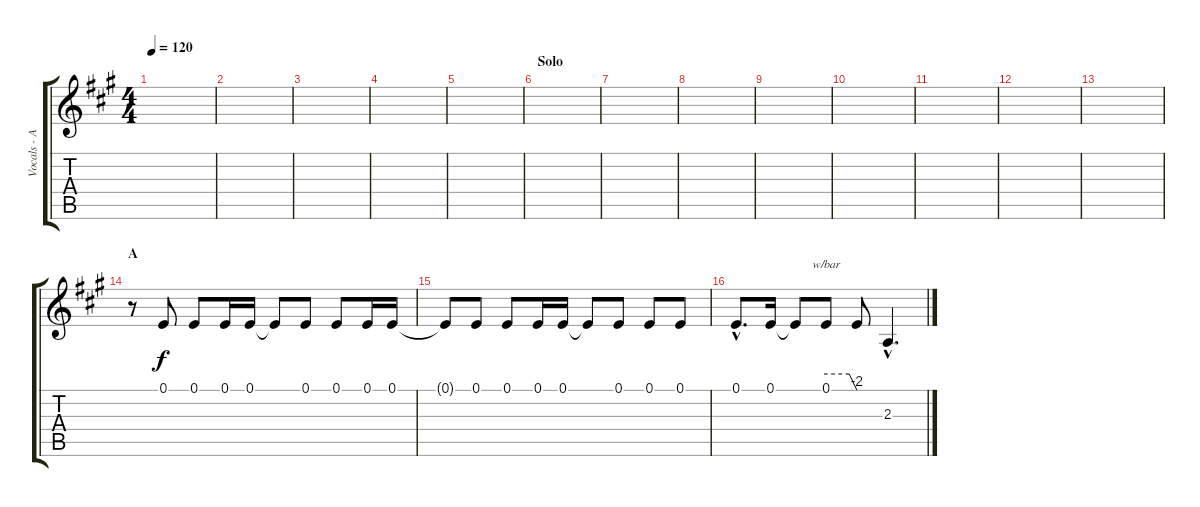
\track ("Vocals - Anthony K" "Vocals - A") {instrument clarinet}
\staff {score tabs}
\tuning (E4 B3 G3 D3 A2 E2) {hide}
\ts (4 4)
\tempo 120
\clef g2
\ks f#minor
|
|
|
|
|
\section ("" "Solo")
|
|
|
|
|
|
|
|
\section ("" "A")
r.8{volume 13 instrument clarinet} 0.1.8 0.1.8 0.1.16 0.1.16 0.1{t}.8 0.1.8 0.1.8 0.1.16 0.1.16 |
0.1{t}.8 0.1.8 0.1.8 0.1.16 0.1.16 0.1{t}.8 0.1.8 0.1.8 0.1.8 |
0.1{hac}.8{d} 0.1.16 0.1{t}.8 0.1.8{tbe (custom default 0 0 45 0 60 -8)} 0.1{t}.8 2.3{hac}.4{d}
